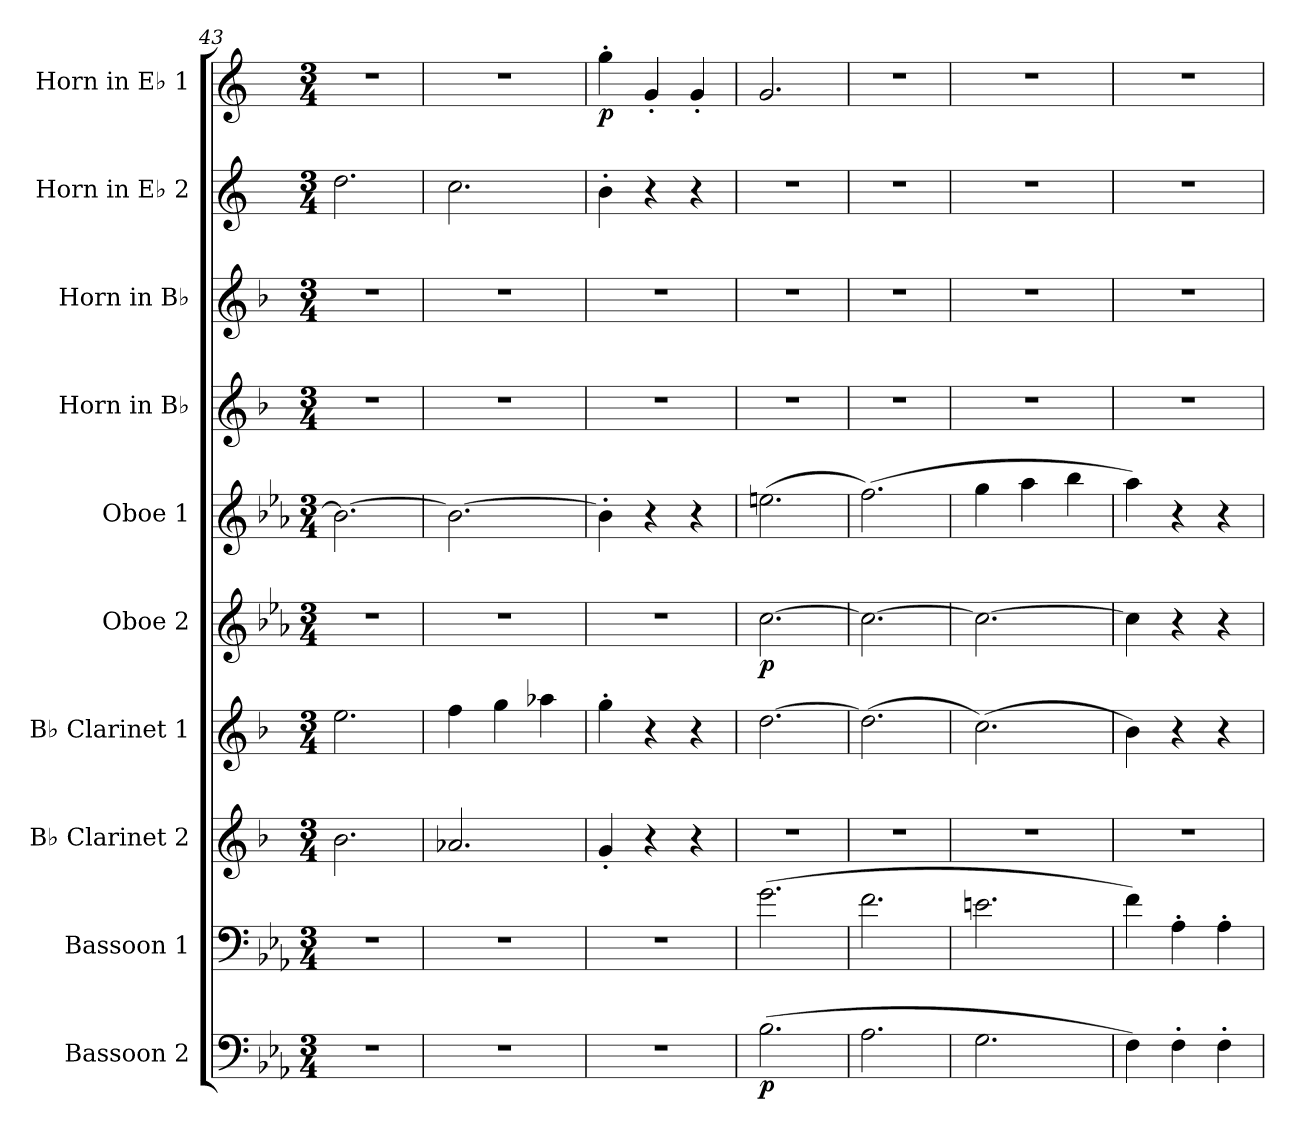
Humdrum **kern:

**kern	**dynam	**kern	**kern	**kern	**kern	**dynam	**kern	**kern	**kern	**kern	**kern	**dynam
*part10	*part10	*part9	*part8	*part7	*part6	*part6	*part5	*part4	*part3	*part2	*part1	*part1
*staff10	*staff10	*staff9	*staff8	*staff7	*staff6	*staff6	*staff5	*staff4	*staff3	*staff2	*staff1	*staff1
*I"Bassoon 2	*	*I"Bassoon 1	*I"B♭ Clarinet 2	*I"B♭ Clarinet 1	*I"Oboe 2	*	*I"Oboe 1	*I"Horn in B♭	*I"Horn in B♭	*I"Horn in E♭ 2	*I"Horn in E♭ 1	*
*I'Bsn. 2	*	*I'Bsn. 1	*I'Cl. 2	*I'Cl 1	*I'Ob. 2	*	*I'Ob. 1	*	*	*I'Hn. 2	*I'Hn. 1	*
*clefF4	*	*clefF4	*clefG2	*clefG2	*clefG2	*	*clefG2	*clefG2	*clefG2	*clefG2	*clefG2	*
*	*	*	*ITrd1c2	*ITrd1c2	*	*	*	*ITrd1c2	*ITrd1c2	*ITrd5c9	*ITrd5c9	*
*k[b-e-a-]	*	*k[b-e-a-]	*k[b-e-a-]	*k[b-e-a-]	*k[b-e-a-]	*	*k[b-e-a-]	*k[b-e-a-]	*k[b-e-a-]	*k[b-e-a-]	*k[b-e-a-]	*
*M3/4	*	*M3/4	*M3/4	*M3/4	*M3/4	*	*M3/4	*M3/4	*M3/4	*M3/4	*M3/4	*
=43	=43	=43	=43	=43	=43	=43	=43	=43	=43	=43	=43	=43
2.r	.	2.r	2.a-\	2.dd\	2.r	.	2.b-\_	2.r	2.r	2.f\	2.r	.
=44	=44	=44	=44	=44	=44	=44	=44	=44	=44	=44	=44	=44
2.r	.	2.r	2.g-X/	4ee-\	2.r	.	2.b-\_	2.r	2.r	2.e-\	2.r	.
.	.	.	.	4ff\	.	.	.	.	.	.	.	.
.	.	.	.	4gg-X\	.	.	.	.	.	.	.	.
=45	=45	=45	=45	=45	=45	=45	=45	=45	=45	=45	=45	=45
!	!	!	!	!	!	!	!	!	!	!	!	!LO:DY:b
2.r	.	2.r	4f'/	4ff'\	2.r	.	4b-'\]	2.r	2.r	4d'\	4b-'\	p
.	.	.	4r	4r	.	.	4r	.	.	4r	4B-'/	.
.	.	.	4r	4r	.	.	4r	.	.	4r	4B-'/	.
=46	=46	=46	=46	=46	=46	=46	=46	=46	=46	=46	=46	=46
!	!LO:DY:b	!	!	!	!	!LO:DY:b	!	!	!	!	!	!
(>2.B-\	p	(>2.g\	2.r	[2.cc\	[2.cc\	p	(>2.een\	2.r	2.r	2.r	2.B-/	.
=47	=47	=47	=47	=47	=47	=47	=47	=47	=47	=47	=47	=47
2.A-\	.	2.f\	2.r	(>2.cc\]	2.cc\_	.	(>2.ff\)	2.r	2.r	2.r	2.r	.
=48	=48	=48	=48	=48	=48	=48	=48	=48	=48	=48	=48	=48
2.G\	.	2.en\	2.r	(>2.b-\)	2.cc\_	.	4gg\	2.r	2.r	2.r	2.r	.
.	.	.	.	.	.	.	4aa-\	.	.	.	.	.
.	.	.	.	.	.	.	4bb-\	.	.	.	.	.
=49	=49	=49	=49	=49	=49	=49	=49	=49	=49	=49	=49	=49
4F\)	.	4f\)	2.r	4a-\)	4cc\]	.	4aa-\)	2.r	2.r	2.r	2.r	.
4F'\	.	4A-'\	.	4r	4r	.	4r	.	.	.	.	.
4F'\	.	4A-'\	.	4r	4r	.	4r	.	.	.	.	.
=	=	=	=	=	=	=	=	=	=	=	=	=
*-	*-	*-	*-	*-	*-	*-	*-	*-	*-	*-	*-	*-
